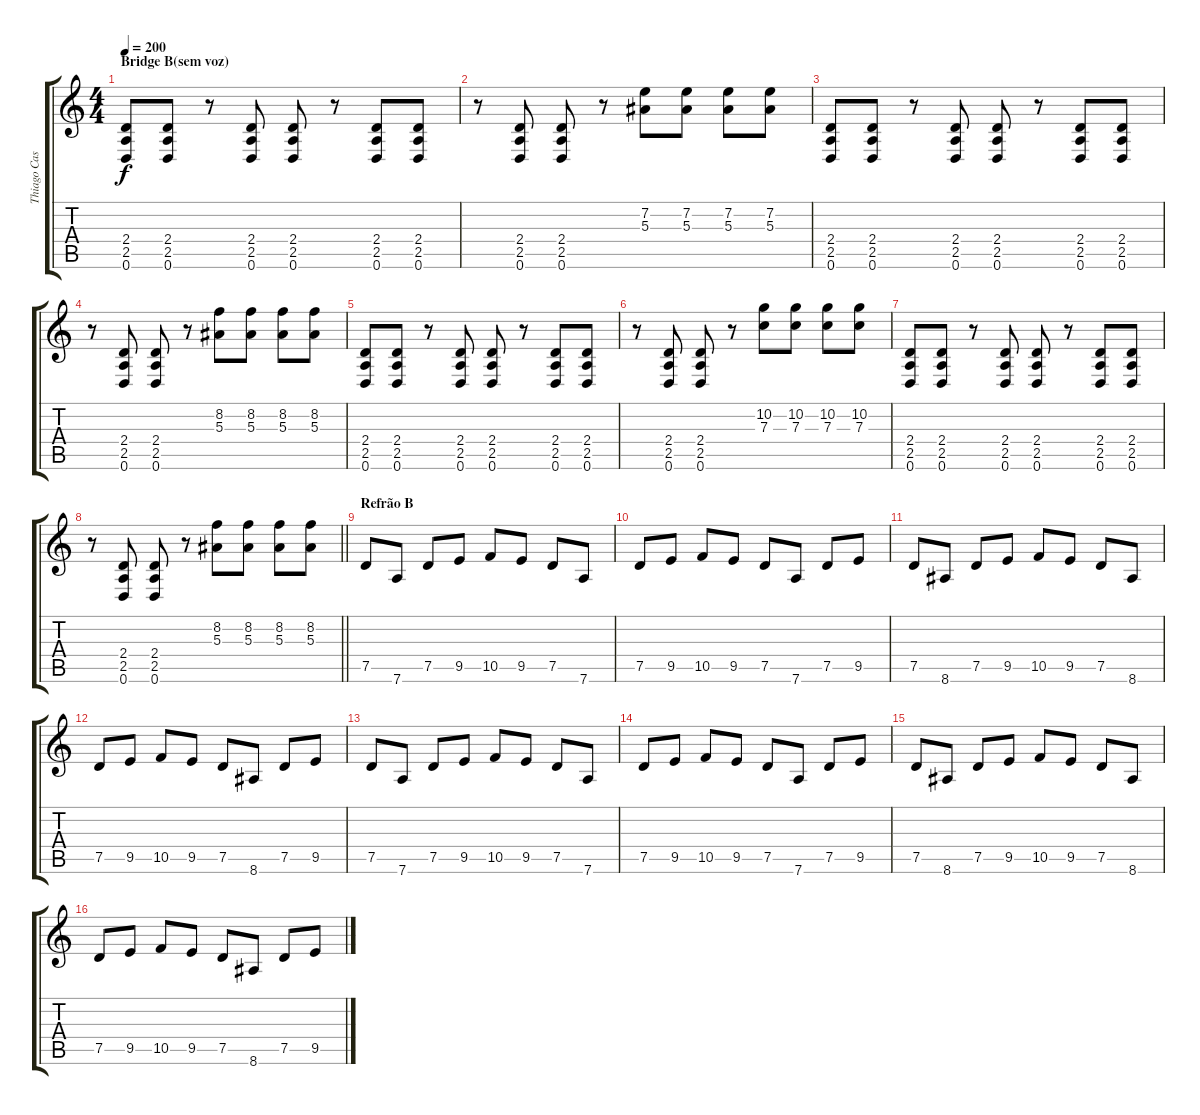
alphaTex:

\track ("Thiago Castro" "Thiago Cas") {instrument distortionguitar}
\staff {score tabs}
\tuning (D4 A3 F3 C3 G2 D2) {hide}
\ts (4 4)
\section ("" "Bridge B(sem voz)")
\tempo 200
\clef g2
\ks c
(2.4 2.5 0.6).8{dy f} (2.4 2.5 0.6).8 r.8 (2.4 2.5 0.6).8 (2.4 2.5 0.6).8 r.8 (2.4 2.5 0.6).8 (2.4 2.5 0.6).8 |
r.8 (2.4 2.5 0.6).8 (2.4 2.5 0.6).8 r.8 (7.2 5.3).8 (7.2 5.3).8 (7.2 5.3).8 (7.2 5.3).8 |
(2.4 2.5 0.6).8 (2.4 2.5 0.6).8 r.8 (2.4 2.5 0.6).8 (2.4 2.5 0.6).8 r.8 (2.4 2.5 0.6).8 (2.4 2.5 0.6).8 |
r.8 (2.4 2.5 0.6).8 (2.4 2.5 0.6).8 r.8 (8.2 5.3).8 (8.2 5.3).8 (8.2 5.3).8 (8.2 5.3).8 |
(2.4 2.5 0.6).8 (2.4 2.5 0.6).8 r.8 (2.4 2.5 0.6).8 (2.4 2.5 0.6).8 r.8 (2.4 2.5 0.6).8 (2.4 2.5 0.6).8 |
r.8 (2.4 2.5 0.6).8 (2.4 2.5 0.6).8 r.8 (10.2 7.3).8 (10.2 7.3).8 (10.2 7.3).8 (10.2 7.3).8 |
(2.4 2.5 0.6).8 (2.4 2.5 0.6).8 r.8 (2.4 2.5 0.6).8 (2.4 2.5 0.6).8 r.8 (2.4 2.5 0.6).8 (2.4 2.5 0.6).8 |
\barLineRight lightlight
r.8 (2.4 2.5 0.6).8 (2.4 2.5 0.6).8 r.8 (8.2 5.3).8 (8.2 5.3).8 (8.2 5.3).8 (8.2 5.3).8 |
\section ("" "Refrão B")
7.5.8 7.6.8 7.5.8 9.5.8 10.5.8 9.5.8 7.5.8 7.6.8 |
7.5.8 9.5.8 10.5.8 9.5.8 7.5.8 7.6.8 7.5.8 9.5.8 |
7.5.8 8.6.8 7.5.8 9.5.8 10.5.8 9.5.8 7.5.8 8.6.8 |
7.5.8 9.5.8 10.5.8 9.5.8 7.5.8 8.6.8 7.5.8 9.5.8 |
7.5.8 7.6.8 7.5.8 9.5.8 10.5.8 9.5.8 7.5.8 7.6.8 |
7.5.8 9.5.8 10.5.8 9.5.8 7.5.8 7.6.8 7.5.8 9.5.8 |
7.5.8 8.6.8 7.5.8 9.5.8 10.5.8 9.5.8 7.5.8 8.6.8 |
7.5.8 9.5.8 10.5.8 9.5.8 7.5.8 8.6.8 7.5.8 9.5.8
